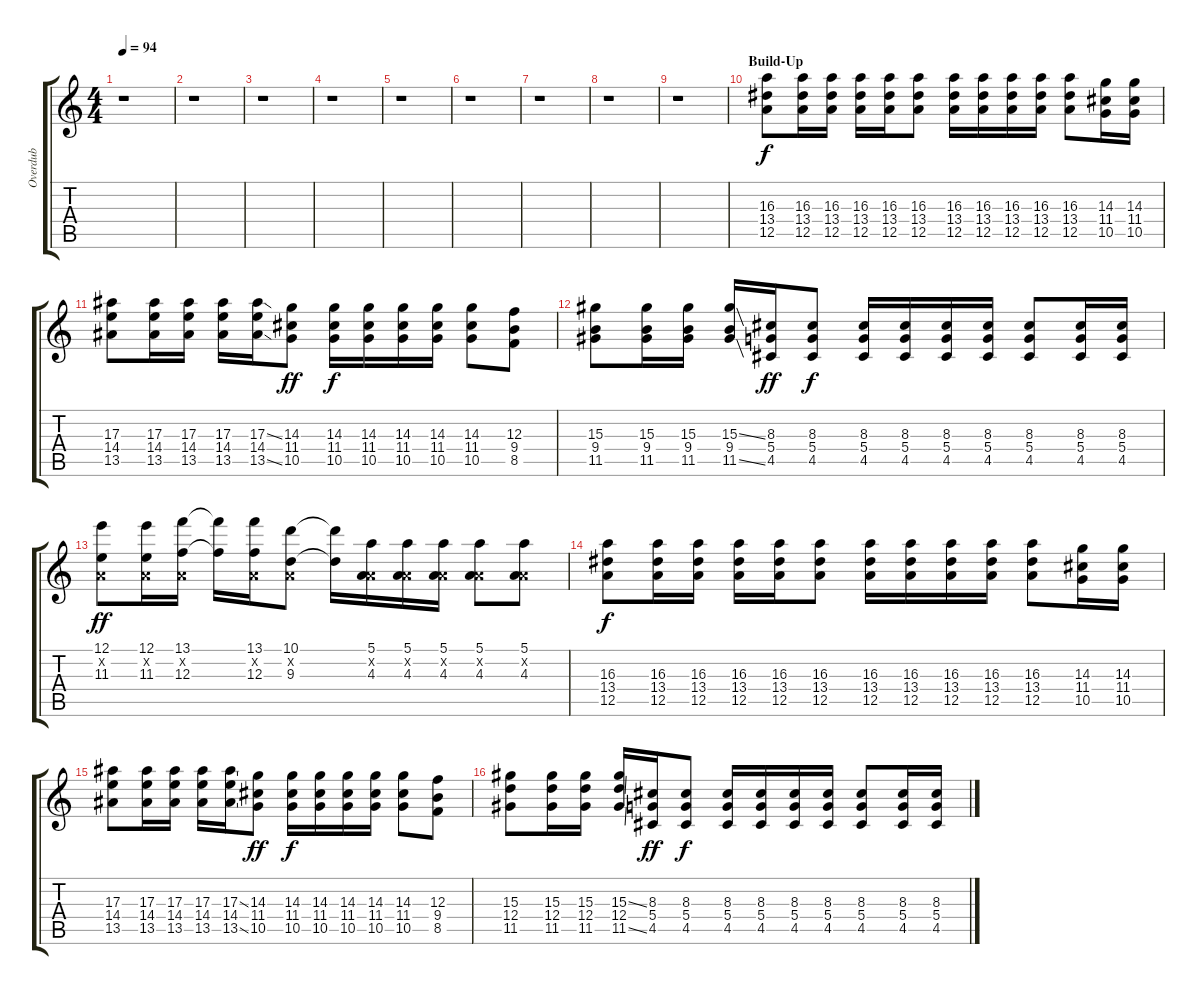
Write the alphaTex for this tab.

\track ("Overdub" "Overdub") {instrument distortionguitar}
\staff {score tabs}
\tuning (E4 A3 F3 D3 A2 D2) {hide}
\ts (4 4)
\tempo 94
\clef g2
\ks c
r.1{dy f} |
r.1 |
r.1 |
r.1 |
r.1 |
r.1 |
r.1 |
r.1 |
r.1 |
\section ("" "Build-Up")
(16.3 13.4 12.5).8 (16.3 13.4 12.5).16 (16.3 13.4 12.5).16 (16.3 13.4 12.5).16 (16.3 13.4 12.5).16 (16.3 13.4 12.5).8 (16.3 13.4 12.5).16 (16.3 13.4 12.5).16 (16.3 13.4 12.5).16 (16.3 13.4 12.5).16 (16.3 13.4 12.5).8 (14.3 11.4 10.5).16 (14.3 11.4 10.5).16 |
(17.3 14.4 13.5).8 (17.3 14.4 13.5).16 (17.3 14.4 13.5).16 (17.3 14.4 13.5).16 (17.3{ss} 14.4 13.5{ss}).16 (14.3 11.4 10.5).8{dy ff} (14.3 11.4 10.5).16{dy f} (14.3 11.4 10.5).16 (14.3 11.4 10.5).16 (14.3 11.4 10.5).16 (14.3 11.4 10.5).8 (12.3 9.4 8.5).8 |
(15.3 9.4 11.5).8 (15.3 9.4 11.5).16 (15.3 9.4 11.5).16 (15.3{ss} 9.4 11.5{ss}).16 (8.3 5.4 4.5).16{dy ff} (8.3 5.4 4.5).8{dy f} (8.3 5.4 4.5).16 (8.3 5.4 4.5).16 (8.3 5.4 4.5).16 (8.3 5.4 4.5).16 (8.3 5.4 4.5).8 (8.3 5.4 4.5).16 (8.3 5.4 4.5).16 |
(12.1 0.2{x} 11.3).8{dy ff} (12.1 0.2{x} 11.3).16 (13.1 0.2{x} 12.3).16 (13.1{t} 12.3{t}).16 (13.1 0.2{x} 12.3).16 (10.1 0.2{x} 9.3).8 (10.1{t} 9.3{t}).16 (5.1 0.2{x} 4.3).16 (5.1 0.2{x} 4.3).16 (5.1 0.2{x} 4.3).16 (5.1 0.2{x} 4.3).8 (5.1 0.2{x} 4.3).8 |
(16.3 13.4 12.5).8{dy f} (16.3 13.4 12.5).16 (16.3 13.4 12.5).16 (16.3 13.4 12.5).16 (16.3 13.4 12.5).16 (16.3 13.4 12.5).8 (16.3 13.4 12.5).16 (16.3 13.4 12.5).16 (16.3 13.4 12.5).16 (16.3 13.4 12.5).16 (16.3 13.4 12.5).8 (14.3 11.4 10.5).16 (14.3 11.4 10.5).16 |
(17.3 14.4 13.5).8 (17.3 14.4 13.5).16 (17.3 14.4 13.5).16 (17.3 14.4 13.5).16 (17.3{ss} 14.4 13.5{ss}).16 (14.3 11.4 10.5).8{dy ff} (14.3 11.4 10.5).16{dy f} (14.3 11.4 10.5).16 (14.3 11.4 10.5).16 (14.3 11.4 10.5).16 (14.3 11.4 10.5).8 (12.3 9.4 8.5).8 |
(15.3 12.4 11.5).8 (15.3 12.4 11.5).16 (15.3 12.4 11.5).16 (15.3{ss} 12.4 11.5{ss}).16 (8.3 5.4 4.5).16{dy ff} (8.3 5.4 4.5).8{dy f} (8.3 5.4 4.5).16 (8.3 5.4 4.5).16 (8.3 5.4 4.5).16 (8.3 5.4 4.5).16 (8.3 5.4 4.5).8 (8.3 5.4 4.5).16 (8.3 5.4 4.5).16
